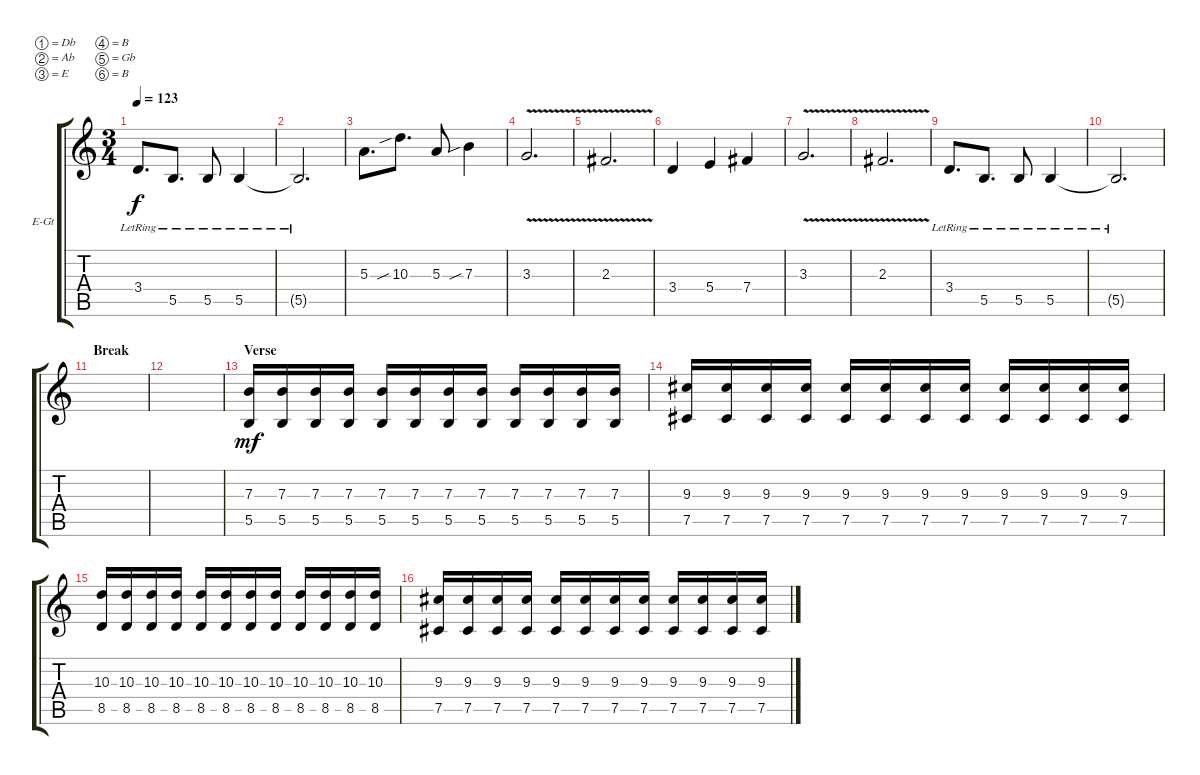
\defaultSystemsLayout 4
\bracketExtendMode groupsimilarinstruments
\firstSystemTrackNameOrientation horizontal
\otherSystemsTrackNameOrientation horizontal
\track ("Jack" "E-Gt") {instrument distortionguitar}
\staff {score tabs}
\tuning (Db4 Ab3 E3 B2 Gb2 B1)
\ts (3 4)
\tempo 123
\clef g2
\ks c
3.4{lr}.8{d dy f} 5.5{lr}.8{d} 5.5{lr}.8 5.5{lr}.4 |
5.5{lr t}.2{d} |
5.3.8{d} 10.3{sib}.8{d} 5.3.8 7.3{sib}.4 |
3.3{v}.2{d} |
2.3{v}.2{d} |
3.4.4 5.4.4 7.4.4 |
3.3{v}.2{d} |
2.3{v}.2{d} |
3.4{lr}.8{d} 5.5{lr}.8{d} 5.5{lr}.8 5.5{lr}.4 |
5.5{lr t}.2{d} |
\section ("" "Break")
|
|
\section ("" "Verse")
(5.5 7.3).16{dy mf} (5.5 7.3).16 (5.5 7.3).16 (5.5 7.3).16 (5.5 7.3).16 (5.5 7.3).16 (5.5 7.3).16 (5.5 7.3).16 (5.5 7.3).16 (5.5 7.3).16 (5.5 7.3).16 (5.5 7.3).16 |
(7.5 9.3).16 (7.5 9.3).16 (7.5 9.3).16 (7.5 9.3).16 (7.5 9.3).16 (7.5 9.3).16 (7.5 9.3).16 (7.5 9.3).16 (7.5 9.3).16 (7.5 9.3).16 (7.5 9.3).16 (7.5 9.3).16 |
(8.5 10.3).16 (8.5 10.3).16 (8.5 10.3).16 (8.5 10.3).16 (8.5 10.3).16 (8.5 10.3).16 (8.5 10.3).16 (8.5 10.3).16 (8.5 10.3).16 (8.5 10.3).16 (8.5 10.3).16 (8.5 10.3).16 |
(7.5 9.3).16 (7.5 9.3).16 (7.5 9.3).16 (7.5 9.3).16 (7.5 9.3).16 (7.5 9.3).16 (7.5 9.3).16 (7.5 9.3).16 (7.5 9.3).16 (7.5 9.3).16 (7.5 9.3).16 (7.5 9.3).16
